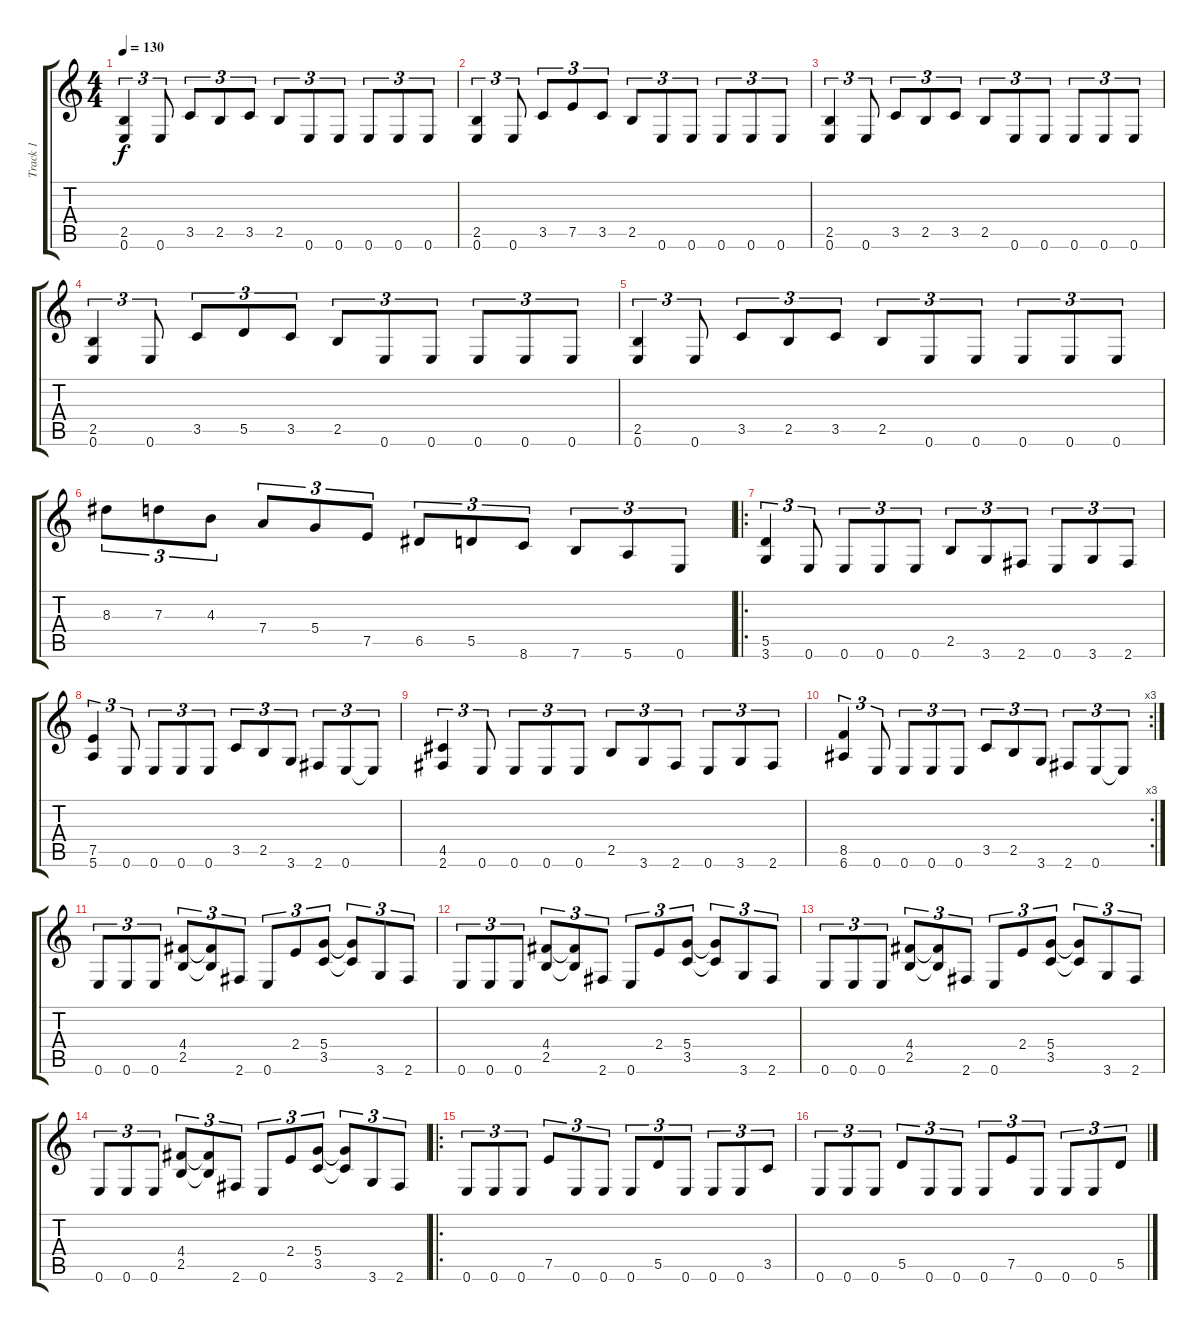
\track ("Track 1" "Track 1") {instrument distortionguitar}
\staff {score tabs}
\tuning (E4 B3 G3 D3 A2 E2) {hide}
\ts (4 4)
\tempo 130
\clef g2
\ks c
(2.5 0.6).4{tu (3 2) dy f} 0.6.8{tu (3 2)} 3.5.8{tu (3 2)} 2.5.8{tu (3 2)} 3.5.8{tu (3 2)} 2.5.8{tu (3 2)} 0.6.8{tu (3 2)} 0.6.8{tu (3 2)} 0.6.8{tu (3 2)} 0.6.8{tu (3 2)} 0.6.8{tu (3 2)} |
(2.5 0.6).4{tu (3 2)} 0.6.8{tu (3 2)} 3.5.8{tu (3 2)} 7.5.8{tu (3 2)} 3.5.8{tu (3 2)} 2.5.8{tu (3 2)} 0.6.8{tu (3 2)} 0.6.8{tu (3 2)} 0.6.8{tu (3 2)} 0.6.8{tu (3 2)} 0.6.8{tu (3 2)} |
(2.5 0.6).4{tu (3 2)} 0.6.8{tu (3 2)} 3.5.8{tu (3 2)} 2.5.8{tu (3 2)} 3.5.8{tu (3 2)} 2.5.8{tu (3 2)} 0.6.8{tu (3 2)} 0.6.8{tu (3 2)} 0.6.8{tu (3 2)} 0.6.8{tu (3 2)} 0.6.8{tu (3 2)} |
(2.5 0.6).4{tu (3 2)} 0.6.8{tu (3 2)} 3.5.8{tu (3 2)} 5.5.8{tu (3 2)} 3.5.8{tu (3 2)} 2.5.8{tu (3 2)} 0.6.8{tu (3 2)} 0.6.8{tu (3 2)} 0.6.8{tu (3 2)} 0.6.8{tu (3 2)} 0.6.8{tu (3 2)} |
(2.5 0.6).4{tu (3 2)} 0.6.8{tu (3 2)} 3.5.8{tu (3 2)} 2.5.8{tu (3 2)} 3.5.8{tu (3 2)} 2.5.8{tu (3 2)} 0.6.8{tu (3 2)} 0.6.8{tu (3 2)} 0.6.8{tu (3 2)} 0.6.8{tu (3 2)} 0.6.8{tu (3 2)} |
8.3.8{tu (3 2)} 7.3.8{tu (3 2)} 4.3.8{tu (3 2)} 7.4.8{tu (3 2)} 5.4.8{tu (3 2)} 7.5.8{tu (3 2)} 6.5.8{tu (3 2)} 5.5.8{tu (3 2)} 8.6.8{tu (3 2)} 7.6.8{tu (3 2)} 5.6.8{tu (3 2)} 0.6.8{tu (3 2)} |
\ro
(5.5 3.6).4{tu (3 2)} 0.6.8{tu (3 2)} 0.6.8{tu (3 2)} 0.6.8{tu (3 2)} 0.6.8{tu (3 2)} 2.5.8{tu (3 2)} 3.6.8{tu (3 2)} 2.6.8{tu (3 2)} 0.6.8{tu (3 2)} 3.6.8{tu (3 2)} 2.6.8{tu (3 2)} |
(7.5 5.6).4{tu (3 2)} 0.6.8{tu (3 2)} 0.6.8{tu (3 2)} 0.6.8{tu (3 2)} 0.6.8{tu (3 2)} 3.5.8{tu (3 2)} 2.5.8{tu (3 2)} 3.6.8{tu (3 2)} 2.6.8{tu (3 2)} 0.6.8{tu (3 2)} 0.6{t}.8{tu (3 2)} |
(4.5 2.6).4{tu (3 2)} 0.6.8{tu (3 2)} 0.6.8{tu (3 2)} 0.6.8{tu (3 2)} 0.6.8{tu (3 2)} 2.5.8{tu (3 2)} 3.6.8{tu (3 2)} 2.6.8{tu (3 2)} 0.6.8{tu (3 2)} 3.6.8{tu (3 2)} 2.6.8{tu (3 2)} |
\rc 3
(8.5 6.6).4{tu (3 2)} 0.6.8{tu (3 2)} 0.6.8{tu (3 2)} 0.6.8{tu (3 2)} 0.6.8{tu (3 2)} 3.5.8{tu (3 2)} 2.5.8{tu (3 2)} 3.6.8{tu (3 2)} 2.6.8{tu (3 2)} 0.6.8{tu (3 2)} 0.6{t}.8{tu (3 2)} |
0.6.8{tu (3 2)} 0.6.8{tu (3 2)} 0.6.8{tu (3 2)} (4.4 2.5).8{tu (3 2)} (4.4{t} 2.5{t}).8{tu (3 2)} 2.6.8{tu (3 2)} 0.6.8{tu (3 2)} 2.4.8{tu (3 2)} (5.4 3.5).8{tu (3 2)} (5.4{t} 3.5{t}).8{tu (3 2)} 3.6.8{tu (3 2)} 2.6.8{tu (3 2)} |
0.6.8{tu (3 2)} 0.6.8{tu (3 2)} 0.6.8{tu (3 2)} (4.4 2.5).8{tu (3 2)} (4.4{t} 2.5{t}).8{tu (3 2)} 2.6.8{tu (3 2)} 0.6.8{tu (3 2)} 2.4.8{tu (3 2)} (5.4 3.5).8{tu (3 2)} (5.4{t} 3.5{t}).8{tu (3 2)} 3.6.8{tu (3 2)} 2.6.8{tu (3 2)} |
0.6.8{tu (3 2)} 0.6.8{tu (3 2)} 0.6.8{tu (3 2)} (4.4 2.5).8{tu (3 2)} (4.4{t} 2.5{t}).8{tu (3 2)} 2.6.8{tu (3 2)} 0.6.8{tu (3 2)} 2.4.8{tu (3 2)} (5.4 3.5).8{tu (3 2)} (5.4{t} 3.5{t}).8{tu (3 2)} 3.6.8{tu (3 2)} 2.6.8{tu (3 2)} |
0.6.8{tu (3 2)} 0.6.8{tu (3 2)} 0.6.8{tu (3 2)} (4.4 2.5).8{tu (3 2)} (4.4{t} 2.5{t}).8{tu (3 2)} 2.6.8{tu (3 2)} 0.6.8{tu (3 2)} 2.4.8{tu (3 2)} (5.4 3.5).8{tu (3 2)} (5.4{t} 3.5{t}).8{tu (3 2)} 3.6.8{tu (3 2)} 2.6.8{tu (3 2)} |
\ro
0.6.8{tu (3 2)} 0.6.8{tu (3 2)} 0.6.8{tu (3 2)} 7.5.8{tu (3 2)} 0.6.8{tu (3 2)} 0.6.8{tu (3 2)} 0.6.8{tu (3 2)} 5.5.8{tu (3 2)} 0.6.8{tu (3 2)} 0.6.8{tu (3 2)} 0.6.8{tu (3 2)} 3.5.8{tu (3 2)} |
0.6.8{tu (3 2)} 0.6.8{tu (3 2)} 0.6.8{tu (3 2)} 5.5.8{tu (3 2)} 0.6.8{tu (3 2)} 0.6.8{tu (3 2)} 0.6.8{tu (3 2)} 7.5.8{tu (3 2)} 0.6.8{tu (3 2)} 0.6.8{tu (3 2)} 0.6.8{tu (3 2)} 5.5.8{tu (3 2)}
